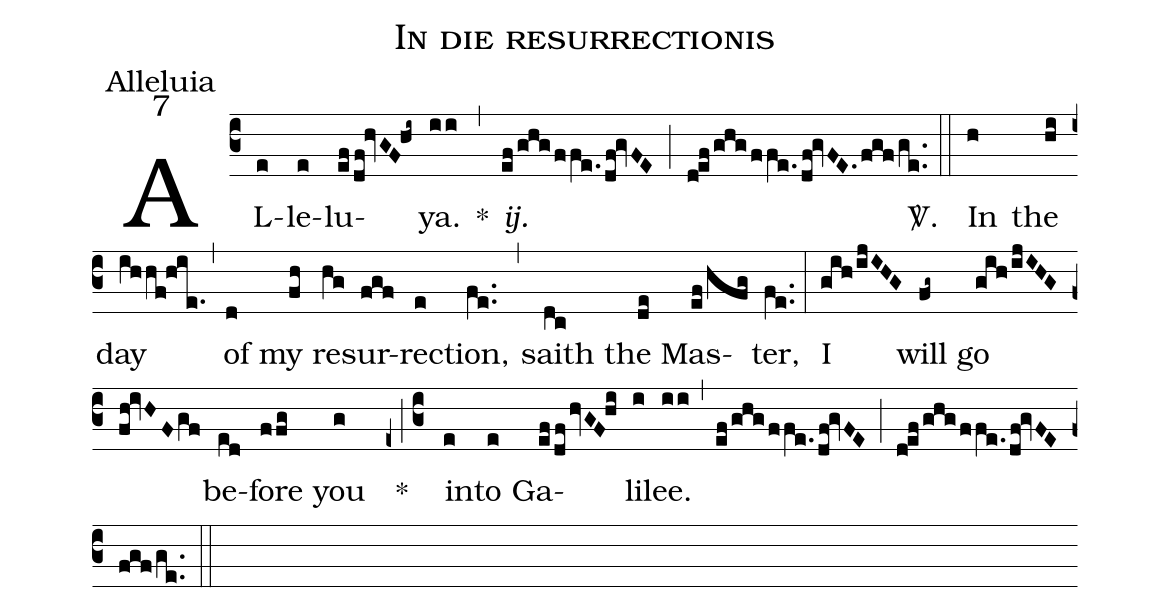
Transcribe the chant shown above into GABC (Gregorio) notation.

name:In die resurrectionis;
office-part:Alleluia;
mode:7;
%%
(c3) AL(e)le(e)lu(ef/df!hvGF!hi~)ya.(ii) *(,) <i>ij.</i>(ef/ghg/ffe./df!gvFE) (;) (d!ef/ghg/ffe./df!gvFE./fgf/ge..) <sp>V/</sp>.(::) In(h) the(hi) day(ihhf!hie.) (,) of(d) my(fh) re(hg)sur(fgf)rec(e)tion,(fe..) (,) saith(dc) the(de) Mas(ef/hfg)ter,(fe..) (:) I(gih/ijIHG) will(fg~) go(gih/ijIHG/fh!ivHF/gf) be(ed)fore(ffg) you(g) *(z0;c3) in(e)to(e) Ga(ef/df/hvGF!hi)li(i)lee.(ii) (,) (ef/ghg/ffe./df!gvFE) (;) (d!ef/ghg/ffe./df!gvFE/fgf/ge..) (::)
